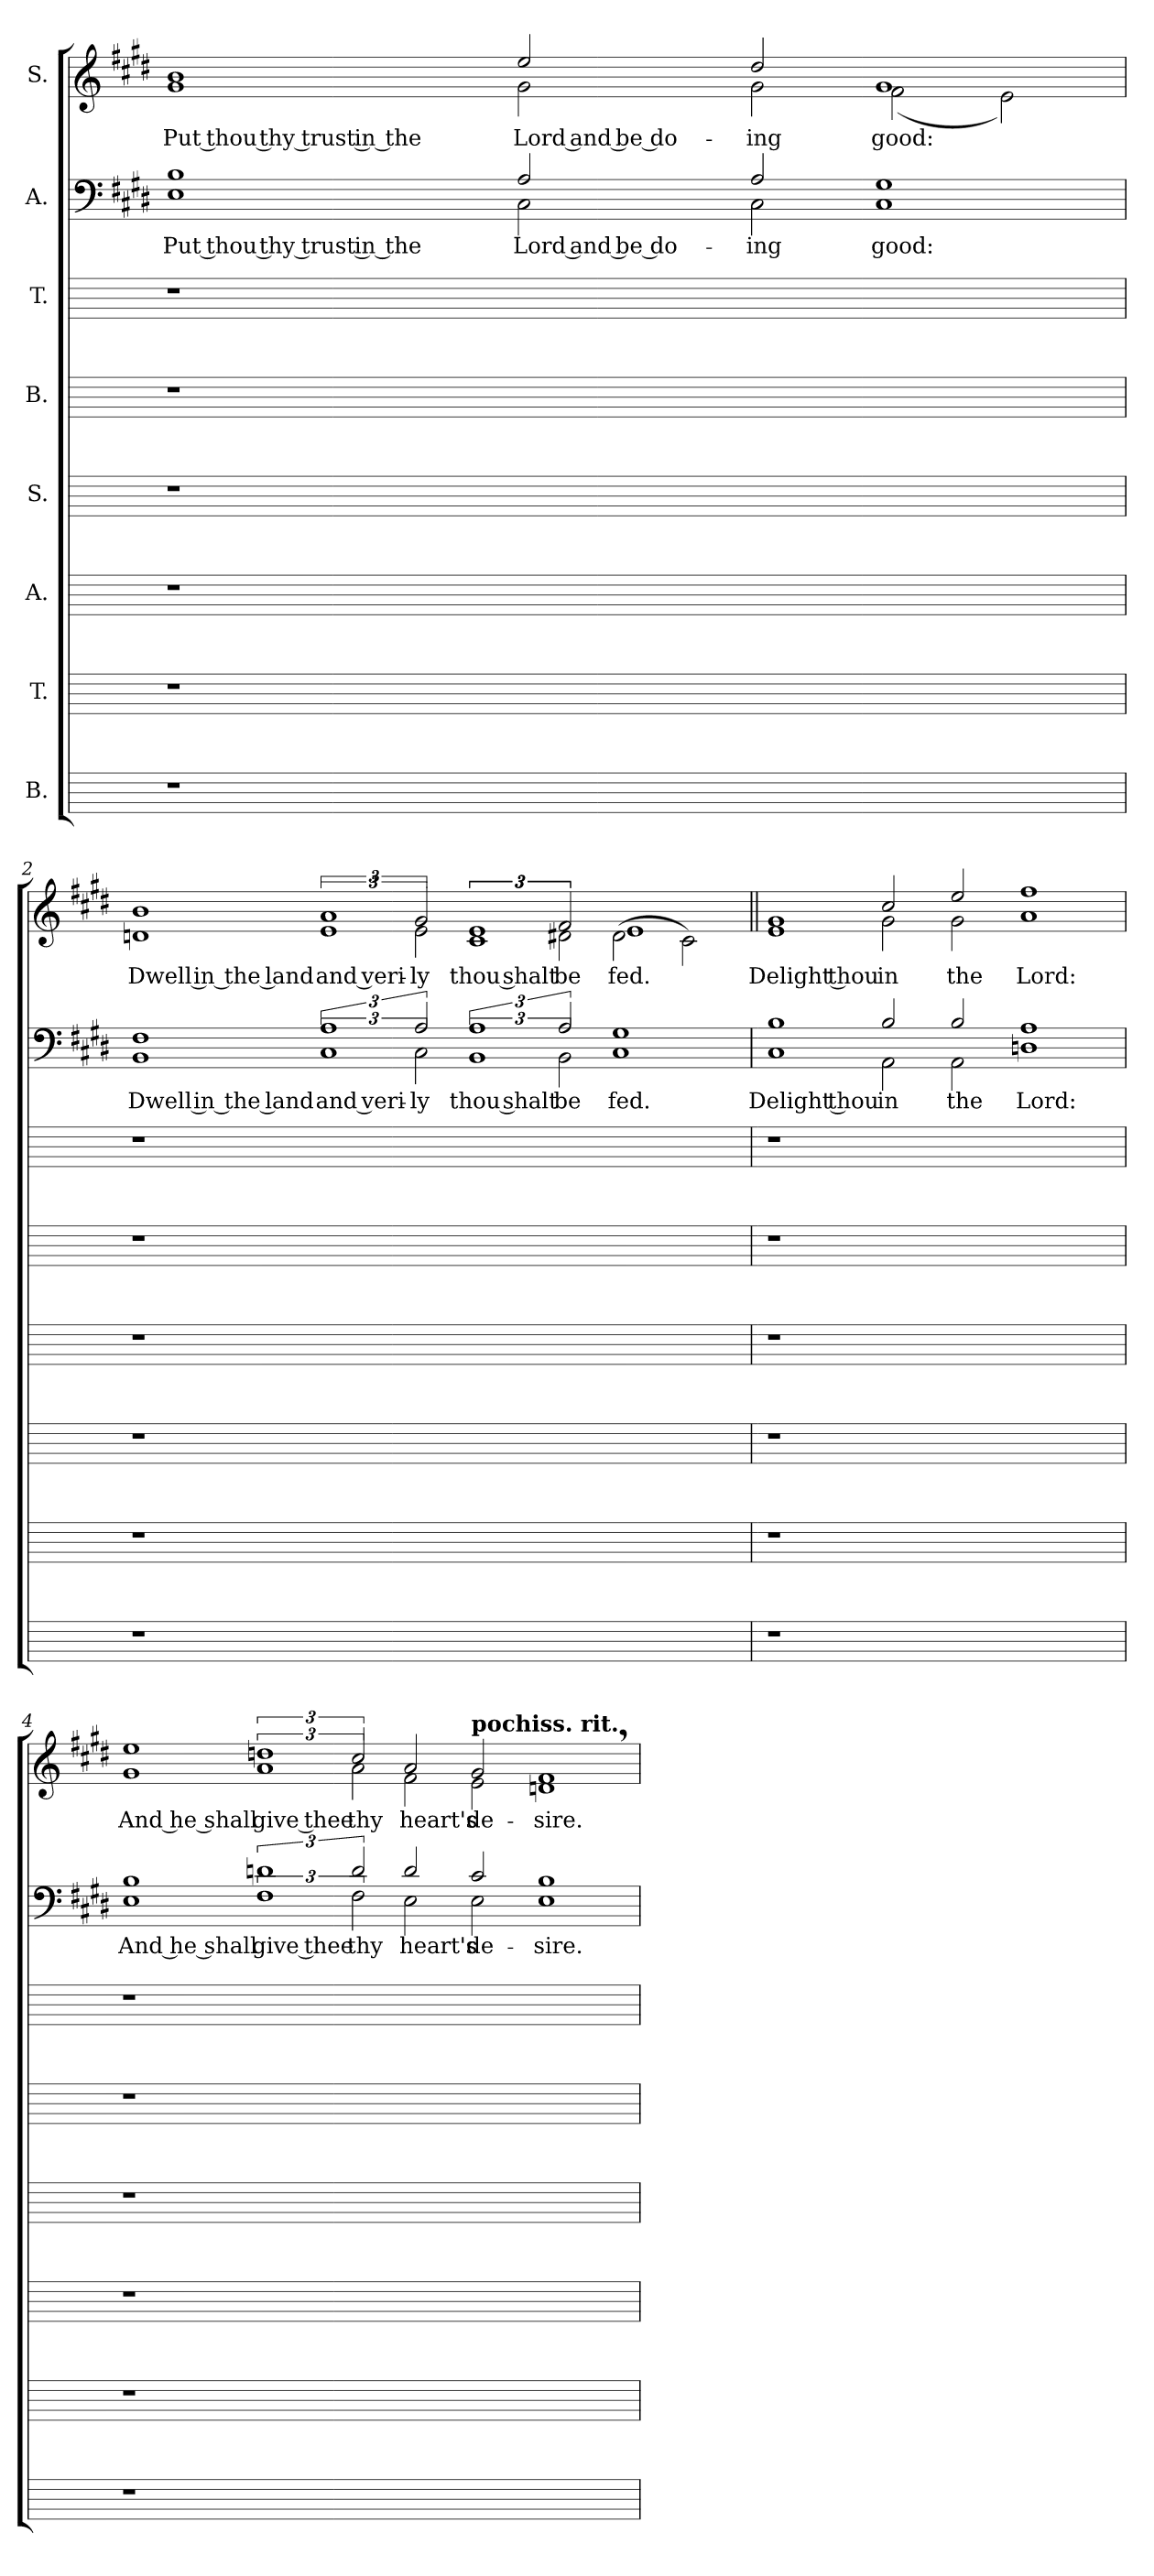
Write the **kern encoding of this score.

**kern	**kern	**kern	**kern	**kern	**kern	**kern	**text	**kern	**text
*part8	*part7	*part6	*part5	*part4	*part3	*part2	*part2	*part1	*part1
*staff8	*staff7	*staff6	*staff5	*staff4	*staff3	*staff2	*staff2	*staff1	*staff1
*I"B.	*I"T.	*I"A.	*I"S.	*I"B.	*I"T.	*I"A.	*	*I"S.	*
!!LO:PB:g=z
*stria5	*stria5	*stria5	*stria5	*stria5	*stria5	*stria5	*	*stria5	*
*	*	*	*	*	*	*clefF4	*	*clefG2	*
*	*	*	*	*	*	*k[f#c#g#d#]	*	*k[f#c#g#d#]	*
*	*	*	*	*	*	*E:	*	*E:	*
=1	=1	=1	=1	=1	=1	=1	=1	=1	=1
!	!	!	!	!	!	!	!LO:LY:a:cj	!	!LO:LY:b:cj
*	*	*	*	*	*	*^	*	*^	*
1r	1r	1r	1r	1r	1r	1B	1E	Put thou thy trust in the	1b	1g#	Put thou thy trust in the
!	!	!	!	!	!	!	!	!LO:LY:a:rj	!	!	!LO:LY:b:rj
0ryy	0ryy	0ryy	0ryy	0ryy	0ryy	2A/	2C#\	Lord and be do-	2ee/	2g#\	Lord and be do-
!	!	!	!	!	!	!	!	!LO:LY:a:cj	!	!	!LO:LY:b:cj
.	.	.	.	.	.	2A/	2C#\	-ing	2dd#/	2g#\	-ing
!	!	!	!	!	!	!	!	!LO:LY:a	!	!	!LO:LY:b
.	.	.	.	.	.	1G#	1C#	good:	1g#	(<2f#\	good:
.	.	.	.	.	.	.	.	.	.	2e\)	.
!!LO:LB:g=z	!!
=2	=2	=2	=2	=2	=2	=2	=2	=2	=2	=2	=2
!	!	!	!	!	!	!	!	!LO:LY:a:cj	!	!	!LO:LY:b:cj
1r	1r	1r	1r	1r	1r	1F#	1BB	Dwell in the land	1b	1dn	Dwell in the land
!	!	!	!	!	!	!	!	!LO:LY:a:rj	!	!	!LO:LY:b:rj
0.ryy	0.ryy	0.ryy	0.ryy	0.ryy	0.ryy	3%2A	3%2C#	and veri-	3%2a	3%2e	and veri-
!	!	!	!	!	!	!	!	!LO:LY:a:cj	!	!	!LO:LY:b:cj
.	.	.	.	.	.	3A/	3C#\	-ly	3g#/	3e\	-ly
!	!	!	!	!	!	!	!	!LO:LY:a:cj	!	!	!LO:LY:b:cj
.	.	.	.	.	.	3%2A	3%2BB	thou shalt	3%2e	3%2c#	thou shalt
!	!	!	!	!	!	!	!	!LO:LY:a:cj	!	!	!LO:LY:b:cj
.	.	.	.	.	.	3A/	3BB\	be	3f#/	3d#X\	be
!	!	!	!	!	!	!	!	!LO:LY:a:cj	!	!	!LO:LY:b:cj
.	.	.	.	.	.	1G#	1C#	fed.	(<2d#\	1e	fed.
.	.	.	.	.	.	.	.	.	2c#\)	.	.
=3	=3	=3	=3	=3	=3	=3	=3	=3||	=3||	=3||	=3||
!	!	!	!	!	!	!	!	!LO:LY:a	!	!	!LO:LY:b
1r	1r	1r	1r	1r	1r	1B	1C#	Delight thou	1g#	1e	Delight thou
!	!	!	!	!	!	!	!	!LO:LY:a:cj	!	!	!LO:LY:b:cj
0ryy	0ryy	0ryy	0ryy	0ryy	0ryy	2B/	2AA\	in	2cc#/	2g#\	in
!	!	!	!	!	!	!	!	!LO:LY:a:cj	!	!	!LO:LY:b:cj
.	.	.	.	.	.	2B/	2AA\	the	2ee/	2g#\	the
!	!	!	!	!	!	!	!	!LO:LY:a:cj	!	!	!LO:LY:b:cj
.	.	.	.	.	.	1A	1Dn	Lord:	1ff#	1a	Lord:
!!LO:LB:g=z	!!
=4	=4	=4	=4	=4	=4	=4	=4	=4	=4	=4	=4
!	!	!	!	!	!	!	!	!LO:LY:a:cj	!	!	!LO:LY:b:cj
1r	1r	1r	1r	1r	1r	1B	1E	And he shall	1ee	1g#	And he shall
!	!	!	!	!	!	!	!	!LO:LY:a:cj	!	!	!LO:LY:b:cj
0.ryy	0.ryy	0.ryy	0.ryy	0.ryy	0.ryy	3%2dn	3%2F#	give thee	3%2ddn	3%2a	give thee
!	!	!	!	!	!	!	!	!LO:LY:a:cj	!	!	!LO:LY:b:cj
.	.	.	.	.	.	3d/	3F#\	thy	3cc#/	3a\	thy
!	!	!	!	!	!	!	!	!LO:LY:a:cj	!	!	!LO:LY:b:cj
.	.	.	.	.	.	2d/	2E\	heart's	2a/	2f#\	heart's
!	!	!	!	!	!	!	!	!	!LO:TX:a:B:t=pochiss. rit.	!	!
!	!	!	!	!	!	!	!	!LO:LY:a:cj	!	!	!LO:LY:b:cj
.	.	.	.	.	.	2c#/	2E\	de-	2g#/	2e\	de-
!	!	!	!	!	!	!	!	!LO:LY:a:cj	!	!	!LO:LY:b:cj
.	.	.	.	.	.	1B	1E	-sire.	1f#,>	1dn	-sire.
*	*	*	*	*	*	*v	*v	*	*	*	*
*	*	*	*	*	*	*	*	*v	*v	*
=	=	=	=	=	=	=	=	=	=
*-	*-	*-	*-	*-	*-	*-	*-	*-	*-
